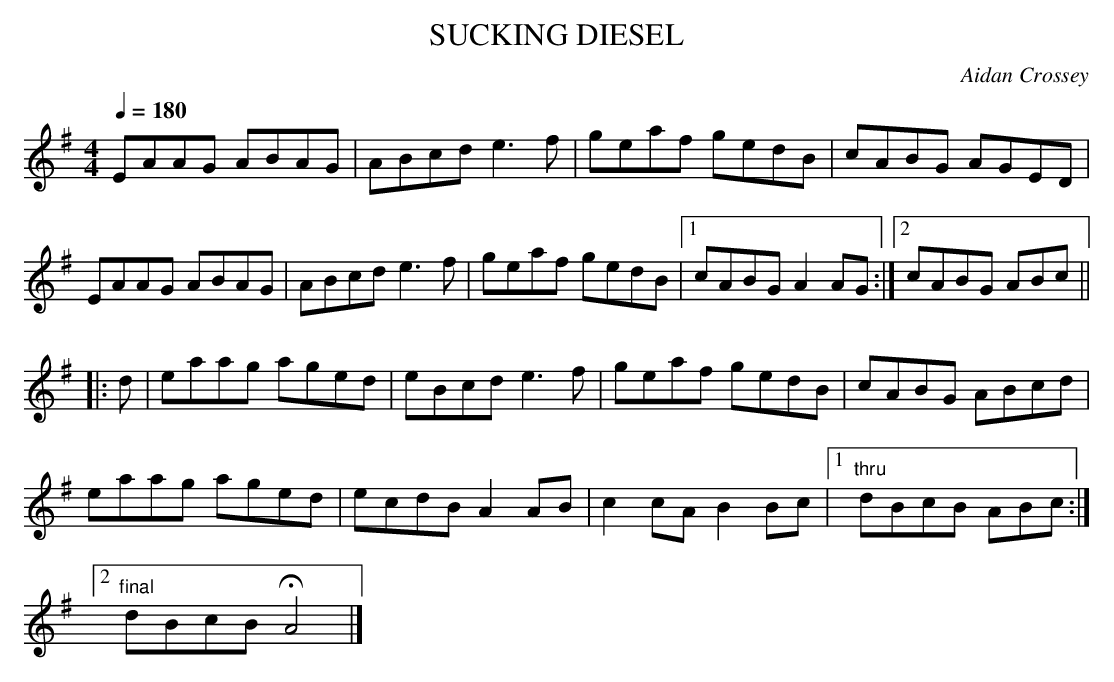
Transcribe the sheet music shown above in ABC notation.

X:1
T:SUCKING DIESEL
C:Aidan Crossey
Q:1/4=180
M:4/4
L:1/8
K:A Dorian
EAAG ABAG|ABcd e3f| geaf gedB|cABG AGED|
EAAG ABAG|ABcd e3f| geaf gedB|1cABG A2 AG:|\
[2 cABG ABc||
|:d|eaag aged|eBcd e3f|geaf gedB|cABG ABcd|
eaag aged|ecdB A2AB|c2 cA B2 Bc|1 "thru"dBcB ABc :|
[2 "final"dBcB HA4|]
\'a0
